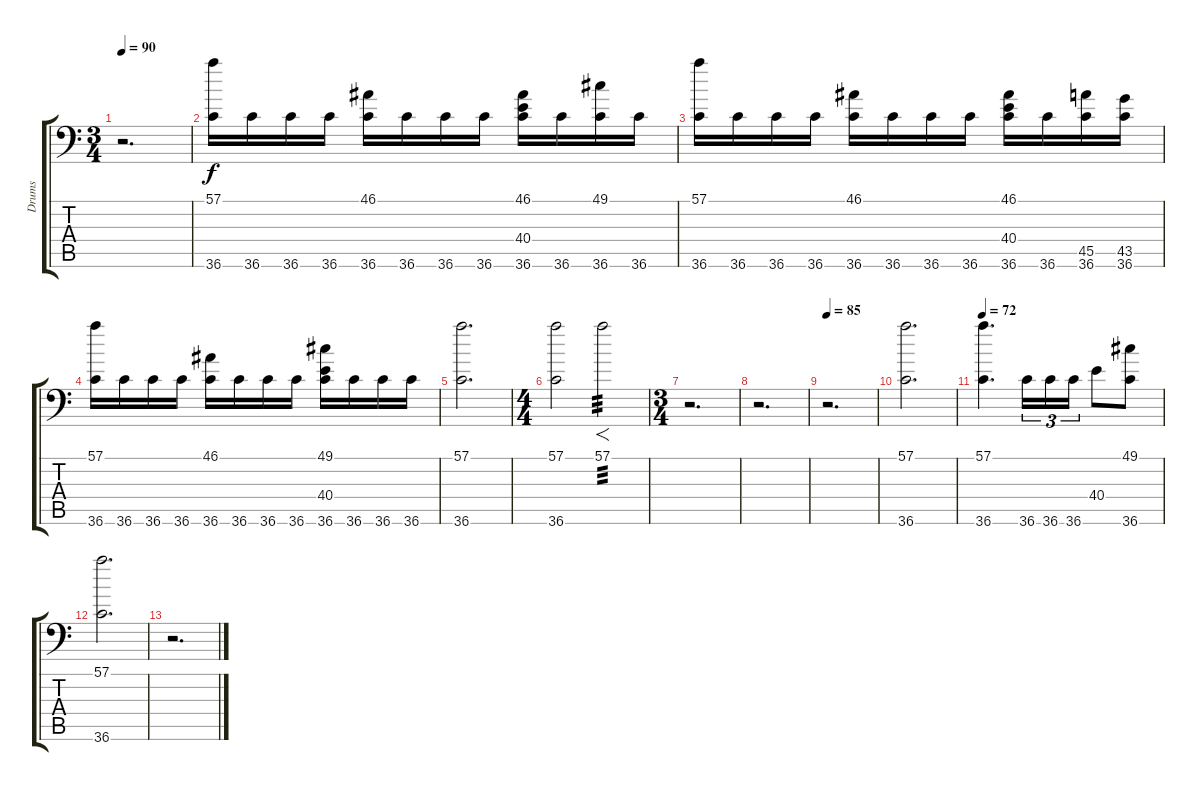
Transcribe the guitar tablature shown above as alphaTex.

\track ("Drums" "Drums") {instrument acousticgrandpiano}
\staff {score tabs}
\tuning (C-1 C-1 C-1 C-1 C-1 C-1) {hide}
\ts (3 4)
\tempo 90
\clef f4
\ks c
r.2{d dy f} |
(57.1 36.6).16 36.6.16 36.6.16 36.6.16 (46.1 36.6).16 36.6.16 36.6.16 36.6.16 (46.1 40.4 36.6).16 36.6.16 (49.1 36.6).16 36.6.16 |
(57.1 36.6).16 36.6.16 36.6.16 36.6.16 (46.1 36.6).16 36.6.16 36.6.16 36.6.16 (46.1 40.4 36.6).16 36.6.16 (45.5 36.6).16 (43.5 36.6).16 |
(57.1 36.6).16 36.6.16 36.6.16 36.6.16 (46.1 36.6).16 36.6.16 36.6.16 36.6.16 (49.1 40.4 36.6).16 36.6.16 36.6.16 36.6.16 |
(57.1 36.6).2{d} |
\ts (4 4)
(57.1 36.6).2 57.1.2{f tp 3} |
\ts (3 4)
r.2{d} |
r.2{d} |
\tempo 85
r.2{d} |
(57.1 36.6).2{d} |
\tempo 72
(57.1 36.6).4{d} 36.6.16{tu (3 2)} 36.6.16{tu (3 2)} 36.6.16{tu (3 2)} 40.4.8 (49.1 36.6).8 |
(57.1 36.6).2{d} |
r.2{d}
